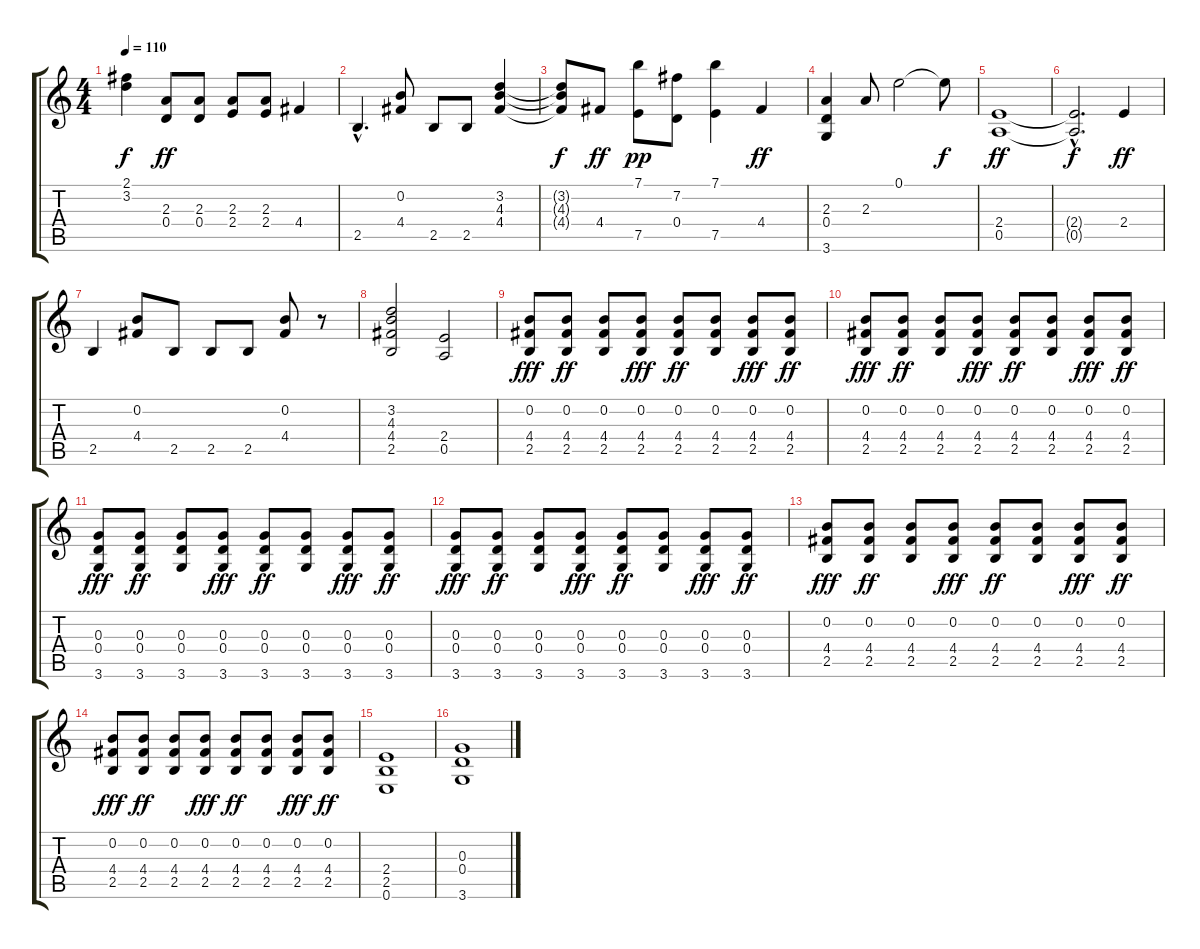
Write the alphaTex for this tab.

\track "" {instrument overdrivenguitar}
\staff {score tabs}
\tuning (E4 B3 G3 D3 A2 E2) {hide}
\ts (4 4)
\tempo 110
\clef g2
\ks c
(2.1{t} 3.2{t}).4{dy f} (2.3 0.4).8{dy ff} (2.3 0.4).8 (2.3 2.4).8 (2.3 2.4).8 4.4.4 |
2.5{hac}.4{d} (0.2 4.4).8 2.5.8 2.5.8 (3.2 4.3 4.4).4 |
(3.2{t} 4.3{t} 4.4{t}).8{dy f} 4.4.8{dy ff} (7.1 7.5).8{dy pp} (7.2 0.4).8 (7.1 7.5).4 4.4.4{dy ff} |
(2.3 0.4 3.6).4 2.3.8 0.1.2 0.1{t}.8{dy f} |
(2.4 0.5).1{dy ff} |
(2.4{hac t} 0.5{hac t}).2{d dy f} 2.4.4{dy ff} |
2.5.4 (0.2 4.4).8 2.5.8 2.5.8 2.5.8 (0.2 4.4).8 r.8 |
(3.2 4.3 4.4 2.5).2 (2.4 0.5).2 |
(0.2 4.4 2.5).8{dy fff} (0.2 4.4 2.5).8{dy ff} (0.2 4.4 2.5).8 (0.2 4.4 2.5).8{dy fff} (0.2 4.4 2.5).8{dy ff} (0.2 4.4 2.5).8 (0.2 4.4 2.5).8{dy fff} (0.2 4.4 2.5).8{dy ff} |
(0.2 4.4 2.5).8{dy fff} (0.2 4.4 2.5).8{dy ff} (0.2 4.4 2.5).8 (0.2 4.4 2.5).8{dy fff} (0.2 4.4 2.5).8{dy ff} (0.2 4.4 2.5).8 (0.2 4.4 2.5).8{dy fff} (0.2 4.4 2.5).8{dy ff} |
(0.3 0.4 3.6).8{dy fff} (0.3 0.4 3.6).8{dy ff} (0.3 0.4 3.6).8 (0.3 0.4 3.6).8{dy fff} (0.3 0.4 3.6).8{dy ff} (0.3 0.4 3.6).8 (0.3 0.4 3.6).8{dy fff} (0.3 0.4 3.6).8{dy ff} |
(0.3 0.4 3.6).8{dy fff} (0.3 0.4 3.6).8{dy ff} (0.3 0.4 3.6).8 (0.3 0.4 3.6).8{dy fff} (0.3 0.4 3.6).8{dy ff} (0.3 0.4 3.6).8 (0.3 0.4 3.6).8{dy fff} (0.3 0.4 3.6).8{dy ff} |
(0.2 4.4 2.5).8{dy fff} (0.2 4.4 2.5).8{dy ff} (0.2 4.4 2.5).8 (0.2 4.4 2.5).8{dy fff} (0.2 4.4 2.5).8{dy ff} (0.2 4.4 2.5).8 (0.2 4.4 2.5).8{dy fff} (0.2 4.4 2.5).8{dy ff} |
(0.2 4.4 2.5).8{dy fff} (0.2 4.4 2.5).8{dy ff} (0.2 4.4 2.5).8 (0.2 4.4 2.5).8{dy fff} (0.2 4.4 2.5).8{dy ff} (0.2 4.4 2.5).8 (0.2 4.4 2.5).8{dy fff} (0.2 4.4 2.5).8{dy ff} |
(2.4 2.5 0.6).1 |
(0.3 0.4 3.6).1
